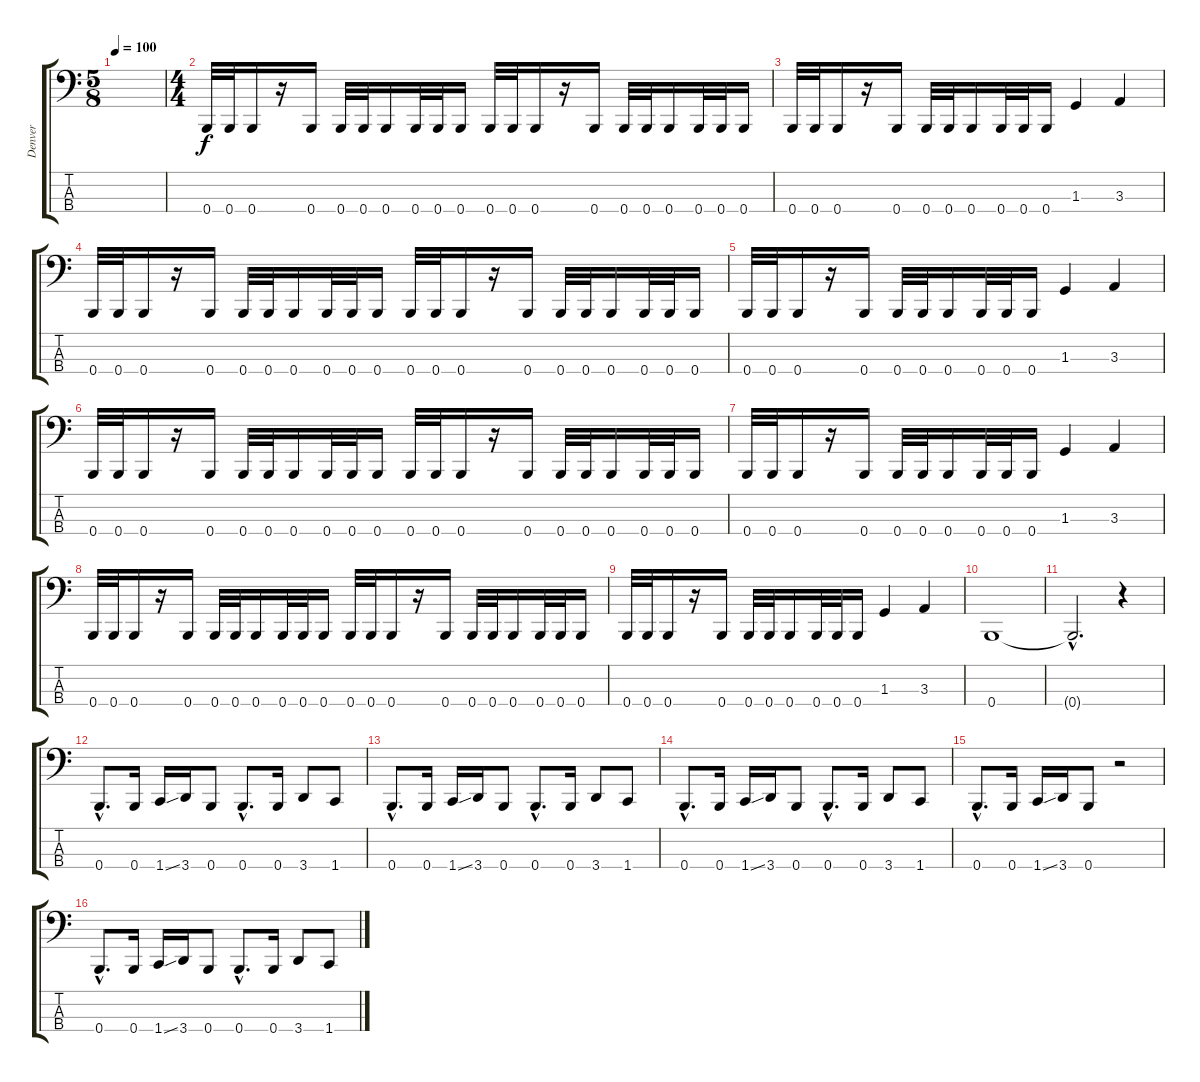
\track ("Denver" "Denver") {instrument electricbasspick}
\staff {score tabs}
\tuning (E2 B1 Gb1 B0) {hide}
\ts (5 8)
\tempo 100
\clef f4
\ks c
|
\ts (4 4)
0.4.32 0.4.32 0.4.16 r.16 0.4.16 0.4.32 0.4.32 0.4.16 0.4.32 0.4.32 0.4.16 0.4.32 0.4.32 0.4.16 r.16 0.4.16 0.4.32 0.4.32 0.4.16 0.4.32 0.4.32 0.4.16 |
0.4.32 0.4.32 0.4.16 r.16 0.4.16 0.4.32 0.4.32 0.4.16 0.4.32 0.4.32 0.4.16 1.3.4 3.3.4 |
0.4.32 0.4.32 0.4.16 r.16 0.4.16 0.4.32 0.4.32 0.4.16 0.4.32 0.4.32 0.4.16 0.4.32 0.4.32 0.4.16 r.16 0.4.16 0.4.32 0.4.32 0.4.16 0.4.32 0.4.32 0.4.16 |
0.4.32 0.4.32 0.4.16 r.16 0.4.16 0.4.32 0.4.32 0.4.16 0.4.32 0.4.32 0.4.16 1.3.4 3.3.4 |
0.4.32 0.4.32 0.4.16 r.16 0.4.16 0.4.32 0.4.32 0.4.16 0.4.32 0.4.32 0.4.16 0.4.32 0.4.32 0.4.16 r.16 0.4.16 0.4.32 0.4.32 0.4.16 0.4.32 0.4.32 0.4.16 |
0.4.32 0.4.32 0.4.16 r.16 0.4.16 0.4.32 0.4.32 0.4.16 0.4.32 0.4.32 0.4.16 1.3.4 3.3.4 |
0.4.32 0.4.32 0.4.16 r.16 0.4.16 0.4.32 0.4.32 0.4.16 0.4.32 0.4.32 0.4.16 0.4.32 0.4.32 0.4.16 r.16 0.4.16 0.4.32 0.4.32 0.4.16 0.4.32 0.4.32 0.4.16 |
0.4.32 0.4.32 0.4.16 r.16 0.4.16 0.4.32 0.4.32 0.4.16 0.4.32 0.4.32 0.4.16 1.3.4 3.3.4 |
0.4.1 |
0.4{hac t}.2{d} r.4 |
0.4{hac}.8{d} 0.4.16 1.4{ss}.16 3.4.16 0.4.8 0.4{hac}.8{d} 0.4.16 3.4.8 1.4.8 |
0.4{hac}.8{d} 0.4.16 1.4{ss}.16 3.4.16 0.4.8 0.4{hac}.8{d} 0.4.16 3.4.8 1.4.8 |
0.4{hac}.8{d} 0.4.16 1.4{ss}.16 3.4.16 0.4.8 0.4{hac}.8{d} 0.4.16 3.4.8 1.4.8 |
0.4{hac}.8{d} 0.4.16 1.4{ss}.16 3.4.16 0.4.8 r.2 |
0.4{hac}.8{d} 0.4.16 1.4{ss}.16 3.4.16 0.4.8 0.4{hac}.8{d} 0.4.16 3.4.8 1.4.8
